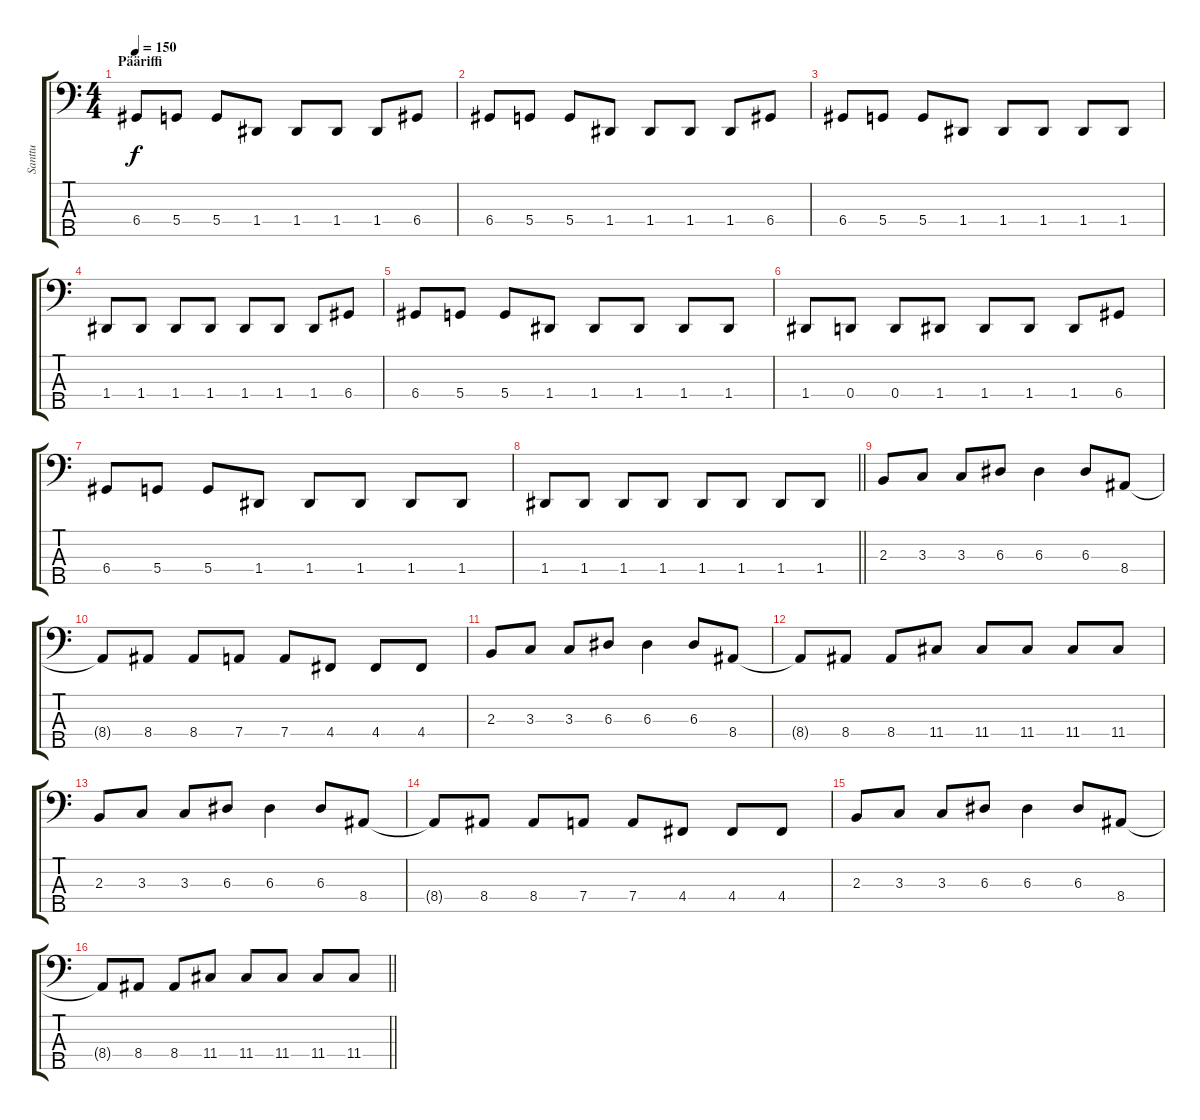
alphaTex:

\track ("Santtu" "Santtu") {instrument electricbasspick}
\staff {score tabs}
\tuning (G2 D2 A1 D1 A0) {hide}
\ts (4 4)
\section ("" "Pääriffi")
\tempo 150
\clef f4
\ks c
6.4.8{dy f instrument electricbasspick} 5.4.8 5.4.8 1.4.8 1.4.8 1.4.8 1.4.8 6.4.8 |
6.4.8 5.4.8 5.4.8 1.4.8 1.4.8 1.4.8 1.4.8 6.4.8 |
6.4.8 5.4.8 5.4.8 1.4.8 1.4.8 1.4.8 1.4.8 1.4.8 |
1.4.8 1.4.8 1.4.8 1.4.8 1.4.8 1.4.8 1.4.8 6.4.8 |
6.4.8 5.4.8 5.4.8 1.4.8 1.4.8 1.4.8 1.4.8 1.4.8 |
1.4.8 0.4.8 0.4.8 1.4.8 1.4.8 1.4.8 1.4.8 6.4.8 |
6.4.8 5.4.8 5.4.8 1.4.8 1.4.8 1.4.8 1.4.8 1.4.8 |
\barLineRight lightlight
1.4.8 1.4.8 1.4.8 1.4.8 1.4.8 1.4.8 1.4.8 1.4.8 |
\section ("" "")
2.3.8 3.3.8 3.3.8 6.3.8 6.3.4 6.3.8 8.4.8 |
8.4{t}.8 8.4.8 8.4.8 7.4.8 7.4.8 4.4.8 4.4.8 4.4.8 |
2.3.8 3.3.8 3.3.8 6.3.8 6.3.4 6.3.8 8.4.8 |
8.4{t}.8 8.4.8 8.4.8 11.4.8 11.4.8 11.4.8 11.4.8 11.4.8 |
2.3.8 3.3.8 3.3.8 6.3.8 6.3.4 6.3.8 8.4.8 |
8.4{t}.8 8.4.8 8.4.8 7.4.8 7.4.8 4.4.8 4.4.8 4.4.8 |
2.3.8 3.3.8 3.3.8 6.3.8 6.3.4 6.3.8 8.4.8 |
\barLineRight lightlight
8.4{t}.8 8.4.8 8.4.8 11.4.8 11.4.8 11.4.8 11.4.8 11.4.8
